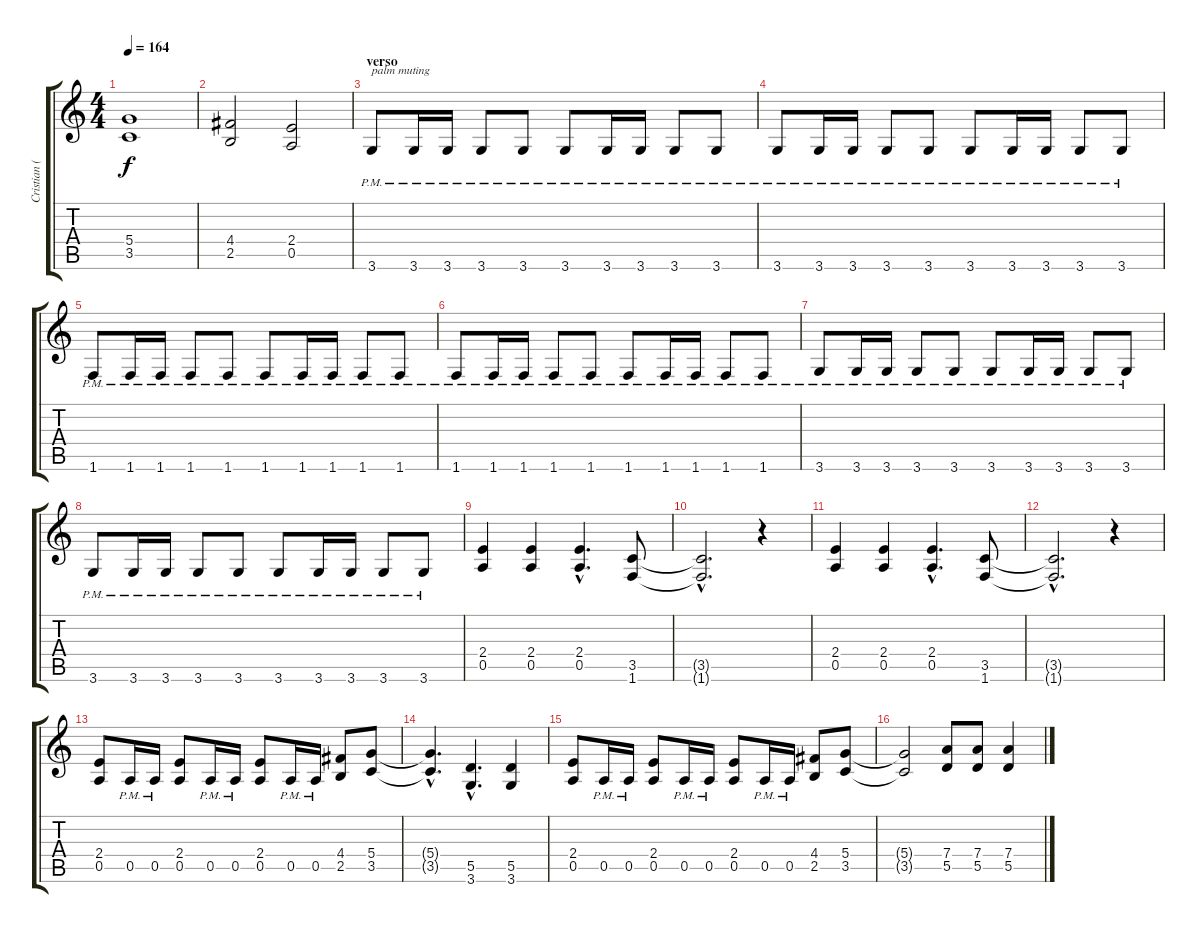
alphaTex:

\track ("Cristian (guitarra)" "Cristian (") {instrument distortionguitar}
\staff {score tabs}
\tuning (E4 B3 G3 D3 A2 E2) {hide}
\ts (4 4)
\tempo 164
\clef g2
\ks c
(5.4 3.5).1{dy f} |
(4.4 2.5).2 (2.4 0.5).2 |
\section ("" "verso")
3.6{pm}.8{txt "palm muting"} 3.6{pm}.16 3.6{pm}.16 3.6{pm}.8 3.6{pm}.8 3.6{pm}.8 3.6{pm}.16 3.6{pm}.16 3.6{pm}.8 3.6{pm}.8 |
3.6{pm}.8 3.6{pm}.16 3.6{pm}.16 3.6{pm}.8 3.6{pm}.8 3.6{pm}.8 3.6{pm}.16 3.6{pm}.16 3.6{pm}.8 3.6{pm}.8 |
1.6{pm}.8 1.6{pm}.16 1.6{pm}.16 1.6{pm}.8 1.6{pm}.8 1.6{pm}.8 1.6{pm}.16 1.6{pm}.16 1.6{pm}.8 1.6{pm}.8 |
1.6{pm}.8 1.6{pm}.16 1.6{pm}.16 1.6{pm}.8 1.6{pm}.8 1.6{pm}.8 1.6{pm}.16 1.6{pm}.16 1.6{pm}.8 1.6{pm}.8 |
3.6{pm}.8 3.6{pm}.16 3.6{pm}.16 3.6{pm}.8 3.6{pm}.8 3.6{pm}.8 3.6{pm}.16 3.6{pm}.16 3.6{pm}.8 3.6{pm}.8 |
3.6{pm}.8 3.6{pm}.16 3.6{pm}.16 3.6{pm}.8 3.6{pm}.8 3.6{pm}.8 3.6{pm}.16 3.6{pm}.16 3.6{pm}.8 3.6{pm}.8 |
(2.4 0.5).4 (2.4 0.5).4 (2.4{hac} 0.5{hac}).4{d} (3.5 1.6).8 |
(3.5{hac t} 1.6{hac t}).2{d} r.4 |
(2.4 0.5).4 (2.4 0.5).4 (2.4{hac} 0.5{hac}).4{d} (3.5 1.6).8 |
(3.5{hac t} 1.6{hac t}).2{d} r.4 |
\section ("" "")
(2.4 0.5).8 0.5{pm}.16 0.5{pm}.16 (2.4 0.5).8 0.5{pm}.16 0.5{pm}.16 (2.4 0.5).8 0.5{pm}.16 0.5{pm}.16 (4.4 2.5).8 (5.4 3.5).8 |
(5.4{hac t} 3.5{hac t}).4{d} (5.5{hac} 3.6{hac}).4{d} (5.5 3.6).4 |
(2.4 0.5).8 0.5{pm}.16 0.5{pm}.16 (2.4 0.5).8 0.5{pm}.16 0.5{pm}.16 (2.4 0.5).8 0.5{pm}.16 0.5{pm}.16 (4.4 2.5).8 (5.4 3.5).8 |
(5.4{t} 3.5{t}).2 (7.4 5.5).8 (7.4 5.5).8 (7.4 5.5).4
